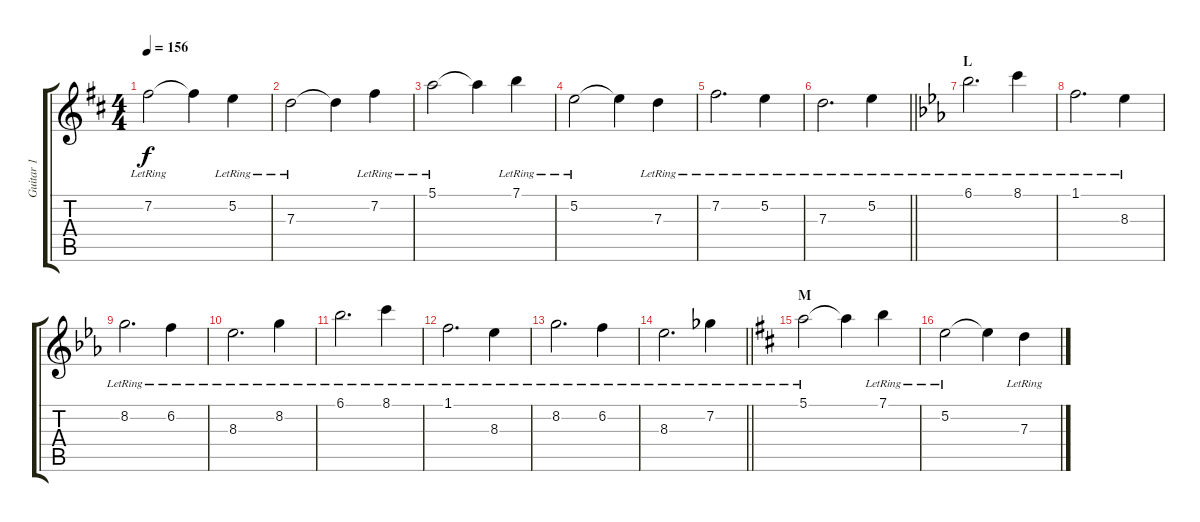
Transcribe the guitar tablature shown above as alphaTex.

\track ("Guitar 1" "Guitar 1") {instrument electricguitarjazz}
\staff {score tabs}
\tuning (E4 B3 G3 D3 A2 E2) {hide}
\ts (4 4)
\tempo 156
\clef g2
\ks d
7.2{lr}.2{dy f} 7.2{t}.4 5.2{lr}.4 |
7.3{lr}.2 7.3{t}.4 7.2{lr}.4 |
5.1{lr}.2 5.1{t}.4 7.1{lr}.4 |
5.2{lr}.2 5.2{t}.4 7.3{lr}.4 |
7.2{lr}.2{d} 5.2{lr}.4 |
\barLineRight lightlight
7.3{lr}.2{d} 5.2{lr}.4 |
\section ("" "L")
\ks eb
6.1{lr}.2{d} 8.1{lr}.4 |
1.1{lr}.2{d} 8.3{lr}.4 |
8.2{lr}.2{d} 6.2{lr}.4 |
8.3{lr}.2{d} 8.2{lr}.4 |
6.1{lr}.2{d} 8.1{lr}.4 |
1.1{lr}.2{d} 8.3{lr}.4 |
8.2{lr}.2{d} 6.2{lr}.4 |
\barLineRight lightlight
8.3{lr}.2{d} 7.2{lr}.4 |
\section ("" "M")
\ks d
5.1{lr}.2 5.1{t}.4 7.1{lr}.4 |
5.2{lr}.2 5.2{t}.4 7.3{lr}.4
